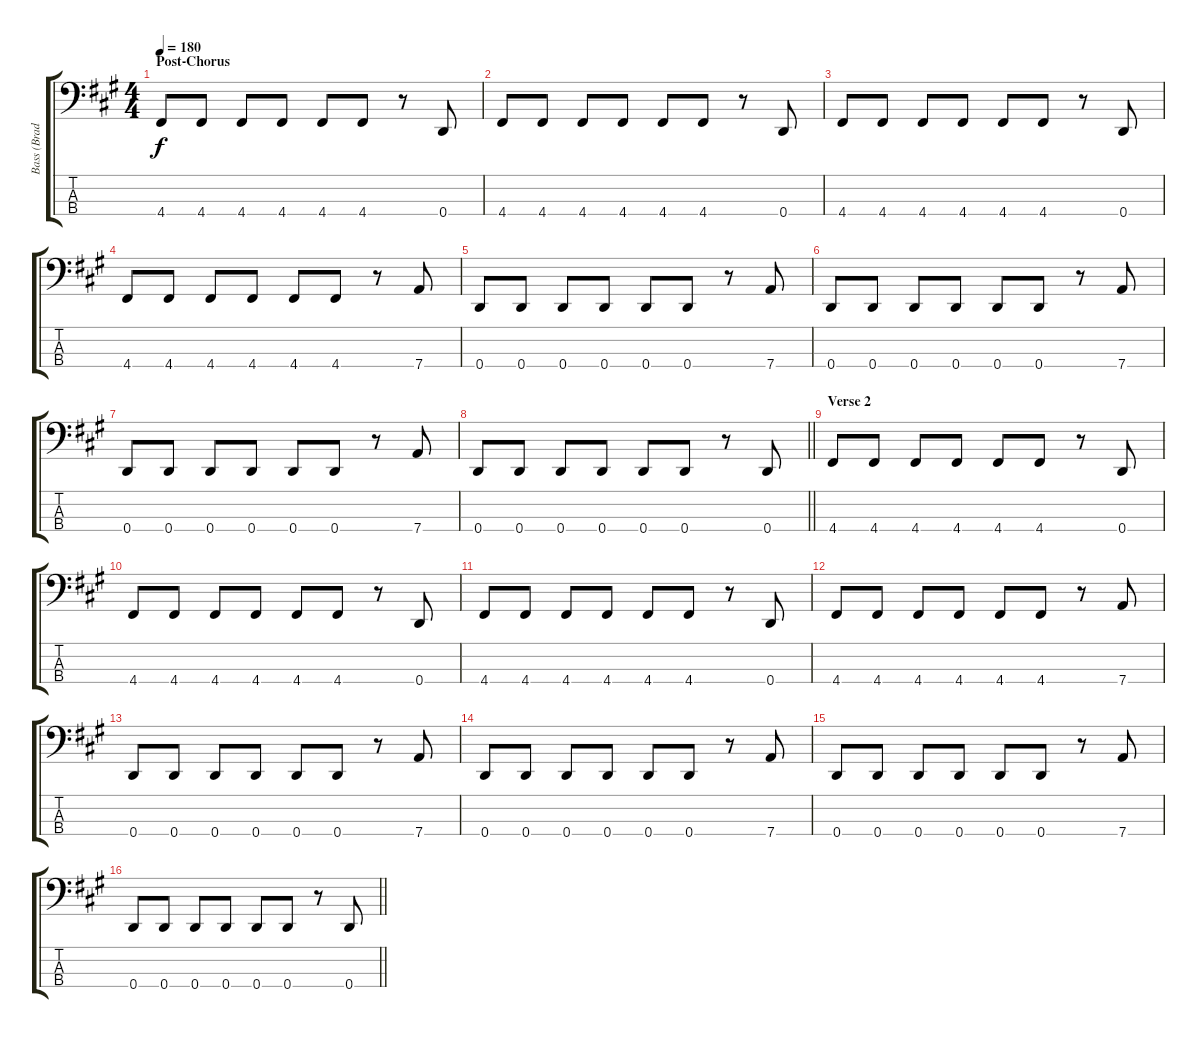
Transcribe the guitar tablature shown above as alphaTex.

\track ("Bass (Brad Walst)" "Bass (Brad") {instrument electricbassfinger}
\staff {score tabs}
\tuning (G2 D2 A1 D1) {hide}
\ts (4 4)
\section ("" "Post-Chorus")
\tempo 180
\clef f4
\ks f#minor
4.4.8{dy f} 4.4.8 4.4.8 4.4.8 4.4.8 4.4.8 r.8 0.4.8 |
4.4.8 4.4.8 4.4.8 4.4.8 4.4.8 4.4.8 r.8 0.4.8 |
4.4.8 4.4.8 4.4.8 4.4.8 4.4.8 4.4.8 r.8 0.4.8 |
4.4.8 4.4.8 4.4.8 4.4.8 4.4.8 4.4.8 r.8 7.4.8 |
0.4.8 0.4.8 0.4.8 0.4.8 0.4.8 0.4.8 r.8 7.4.8 |
0.4.8 0.4.8 0.4.8 0.4.8 0.4.8 0.4.8 r.8 7.4.8 |
0.4.8 0.4.8 0.4.8 0.4.8 0.4.8 0.4.8 r.8 7.4.8 |
\barLineRight lightlight
0.4.8 0.4.8 0.4.8 0.4.8 0.4.8 0.4.8 r.8 0.4.8 |
\section ("" "Verse 2")
4.4.8 4.4.8 4.4.8 4.4.8 4.4.8 4.4.8 r.8 0.4.8 |
4.4.8 4.4.8 4.4.8 4.4.8 4.4.8 4.4.8 r.8 0.4.8 |
4.4.8 4.4.8 4.4.8 4.4.8 4.4.8 4.4.8 r.8 0.4.8 |
4.4.8 4.4.8 4.4.8 4.4.8 4.4.8 4.4.8 r.8 7.4.8 |
0.4.8 0.4.8 0.4.8 0.4.8 0.4.8 0.4.8 r.8 7.4.8 |
0.4.8 0.4.8 0.4.8 0.4.8 0.4.8 0.4.8 r.8 7.4.8 |
0.4.8 0.4.8 0.4.8 0.4.8 0.4.8 0.4.8 r.8 7.4.8 |
\barLineRight lightlight
0.4.8 0.4.8 0.4.8 0.4.8 0.4.8 0.4.8 r.8 0.4.8
